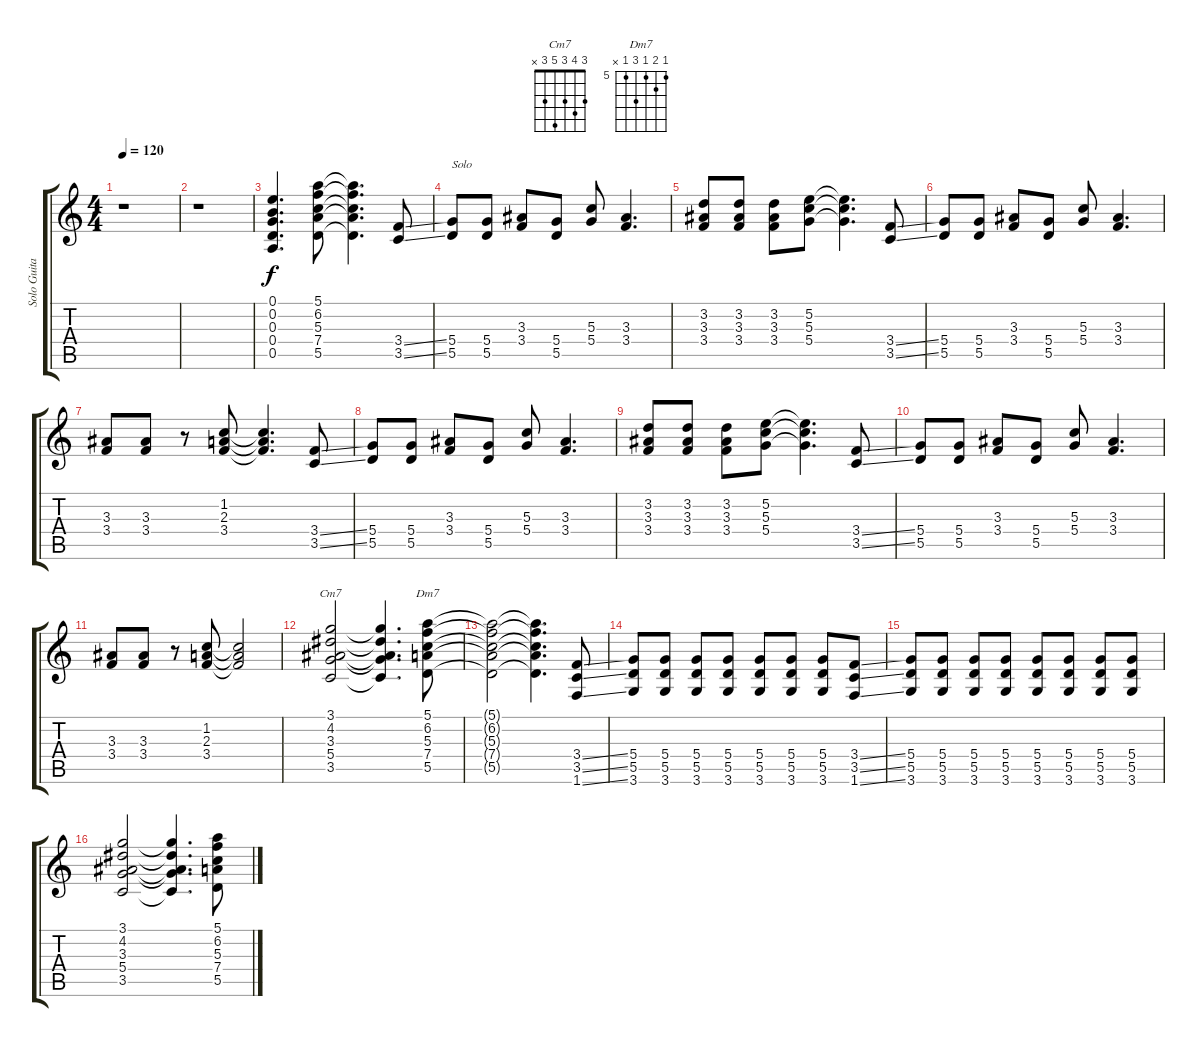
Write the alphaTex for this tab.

\track ("Solo Guitar (Steve)" "Solo Guita") {instrument distortionguitar}
\staff {score tabs}
\tuning (E4 B3 G3 D3 A2 E2) {hide}
\chord ("Cm7" 3 4 3 5 3 x)
\chord ("Dm7" 5 6 5 7 5 x) {firstfret 5}
\ts (4 4)
\tempo 120
\clef g2
\ks c
r.1{dy f} |
r.1 |
(0.1 0.2 0.3 0.4 0.5).4{d} (5.1 6.2 5.3 7.4 5.5).8 (5.1{t} 6.2{t} 5.3{t} 7.4{t} 5.5{t}).4{d} (3.4{ss} 3.5{ss}).8 |
(5.4 5.5).8{txt "Solo"} (5.4 5.5).8 (3.3 3.4).8 (5.4 5.5).8 (5.3 5.4).8 (3.3 3.4).4{d} |
(3.2 3.3 3.4).8 (3.2 3.3 3.4).8 (3.2 3.3 3.4).8 (5.2 5.3 5.4).8 (5.2{t} 5.3{t} 5.4{t}).4{d} (3.4{ss} 3.5{ss}).8 |
(5.4 5.5).8 (5.4 5.5).8 (3.3 3.4).8 (5.4 5.5).8 (5.3 5.4).8 (3.3 3.4).4{d} |
(3.3 3.4).8 (3.3 3.4).8 r.8 (1.2 2.3 3.4).8 (1.2{t} 2.3{t} 3.4{t}).4{d} (3.4{ss} 3.5{ss}).8 |
(5.4 5.5).8 (5.4 5.5).8 (3.3 3.4).8 (5.4 5.5).8 (5.3 5.4).8 (3.3 3.4).4{d} |
(3.2 3.3 3.4).8 (3.2 3.3 3.4).8 (3.2 3.3 3.4).8 (5.2 5.3 5.4).8 (5.2{t} 5.3{t} 5.4{t}).4{d} (3.4{ss} 3.5{ss}).8 |
(5.4 5.5).8 (5.4 5.5).8 (3.3 3.4).8 (5.4 5.5).8 (5.3 5.4).8 (3.3 3.4).4{d} |
(3.3 3.4).8 (3.3 3.4).8 r.8 (1.2 2.3 3.4).8 (1.2{t} 2.3{t} 3.4{t}).2 |
(3.1 4.2 3.3 5.4 3.5).2{ch "Cm7"} (3.1{t} 4.2{t} 3.3{t} 5.4{t} 3.5{t}).4{d} (5.1 6.2 5.3 7.4 5.5).8{ch "Dm7"} |
(5.1{t} 6.2{t} 5.3{t} 7.4{t} 5.5{t}).2 (5.1{t} 6.2{t} 5.3{t} 7.4{t} 5.5{t}).4{d} (3.4{ss} 3.5{ss} 1.6{ss}).8 |
(5.4 5.5 3.6).8 (5.4 5.5 3.6).8 (5.4 5.5 3.6).8 (5.4 5.5 3.6).8 (5.4 5.5 3.6).8 (5.4 5.5 3.6).8 (5.4 5.5 3.6).8 (3.4{ss} 3.5{ss} 1.6{ss}).8 |
(5.4 5.5 3.6).8 (5.4 5.5 3.6).8 (5.4 5.5 3.6).8 (5.4 5.5 3.6).8 (5.4 5.5 3.6).8 (5.4 5.5 3.6).8 (5.4 5.5 3.6).8 (5.4 5.5 3.6).8 |
(3.1 4.2 3.3 5.4 3.5).2 (3.1{t} 4.2{t} 3.3{t} 5.4{t} 3.5{t}).4{d} (5.1 6.2 5.3 7.4 5.5).8
